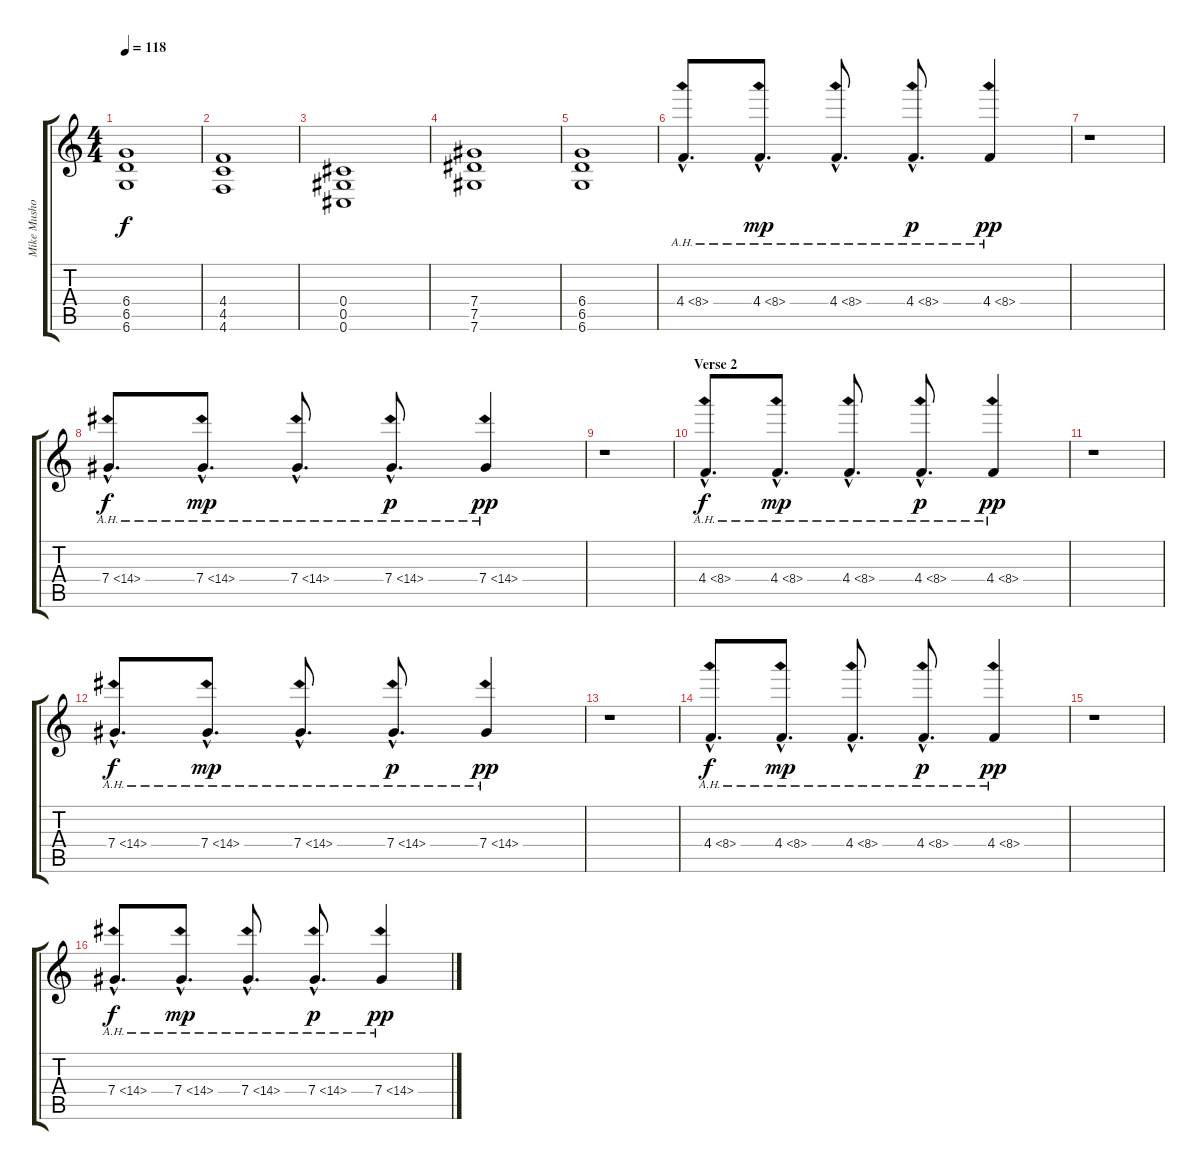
\track ("Mike Mushok - Guitar" "Mike Musho") {instrument overdrivenguitar}
\staff {score tabs}
\tuning (Eb4 Bb3 Gb3 Db3 Ab2 Db2) {hide}
\ts (4 4)
\tempo 118
\clef g2
\ks c
(6.4 6.5 6.6).1{dy f} |
(4.4 4.5 4.6).1 |
(0.4 0.5 0.6).1 |
(7.4 7.5 7.6).1 |
(6.4 6.5 6.6).1 |
4.4{ah 4 hac}.8{d} 4.4{ah 4 hac}.8{d dy mp} 4.4{ah 4 hac}.8{d} 4.4{ah 4 hac}.8{d dy p} 4.4{ah 4}.4{dy pp} |
r.1 |
7.4{ah 7 hac}.8{d dy f} 7.4{ah 7 hac}.8{d dy mp} 7.4{ah 7 hac}.8{d} 7.4{ah 7 hac}.8{d dy p} 7.4{ah 7}.4{dy pp} |
r.1 |
\section ("" "Verse 2")
4.4{ah 4 hac}.8{d dy f} 4.4{ah 4 hac}.8{d dy mp} 4.4{ah 4 hac}.8{d} 4.4{ah 4 hac}.8{d dy p} 4.4{ah 4}.4{dy pp} |
r.1 |
7.4{ah 7 hac}.8{d dy f} 7.4{ah 7 hac}.8{d dy mp} 7.4{ah 7 hac}.8{d} 7.4{ah 7 hac}.8{d dy p} 7.4{ah 7}.4{dy pp} |
r.1 |
4.4{ah 4 hac}.8{d dy f} 4.4{ah 4 hac}.8{d dy mp} 4.4{ah 4 hac}.8{d} 4.4{ah 4 hac}.8{d dy p} 4.4{ah 4}.4{dy pp} |
r.1 |
7.4{ah 7 hac}.8{d dy f} 7.4{ah 7 hac}.8{d dy mp} 7.4{ah 7 hac}.8{d} 7.4{ah 7 hac}.8{d dy p} 7.4{ah 7}.4{dy pp}
